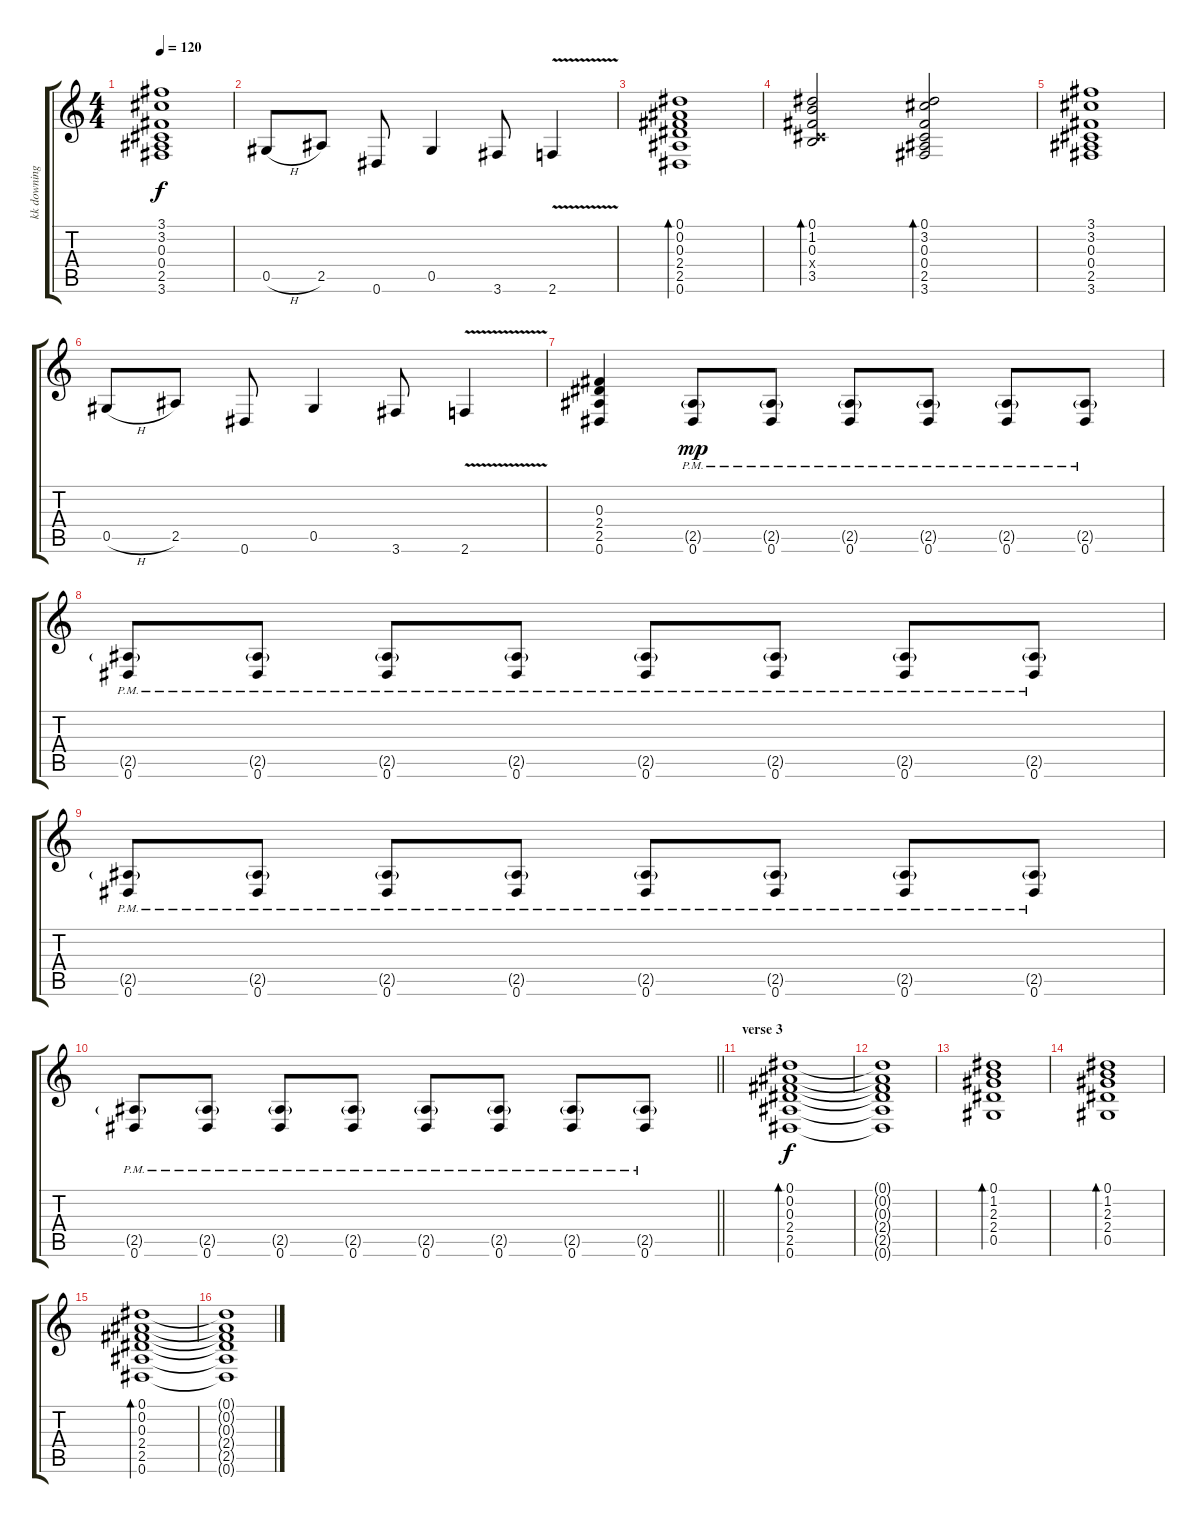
\track ("kk downing" "kk downing") {instrument acousticguitarsteel}
\staff {score tabs}
\tuning (Eb4 Bb3 Gb3 Db3 Ab2 Eb2) {hide}
\ts (4 4)
\tempo 120
\clef g2
\ks c
(3.1 3.2 0.3 0.4 2.5 3.6).1{dy f} |
0.5{h}.8 2.5.8 0.6.8 0.5.4 3.6.8 2.6{v}.4 |
(0.1 0.2 0.3 2.4 2.5 0.6).1{bd 120} |
(0.1 1.2 0.3 0.4{x} 3.5).2{bd 60} (0.1 3.2 0.3 0.4 2.5 3.6).2{bd 60} |
(3.1 3.2 0.3 0.4 2.5 3.6).1 |
0.5{h}.8 2.5.8 0.6.8 0.5.4 3.6.8 2.6{v}.4 |
(0.3 2.4 2.5 0.6).4 (2.5{g pm} 0.6{pm}).8{dy mp} (2.5{g pm} 0.6{pm}).8 (2.5{g pm} 0.6{pm}).8 (2.5{g pm} 0.6{pm}).8 (2.5{g pm} 0.6{pm}).8 (2.5{g pm} 0.6{pm}).8 |
(2.5{g pm} 0.6{pm}).8 (2.5{g pm} 0.6{pm}).8 (2.5{g pm} 0.6{pm}).8 (2.5{g pm} 0.6{pm}).8 (2.5{g pm} 0.6{pm}).8 (2.5{g pm} 0.6{pm}).8 (2.5{g pm} 0.6{pm}).8 (2.5{g pm} 0.6{pm}).8 |
(2.5{g pm} 0.6{pm}).8 (2.5{g pm} 0.6{pm}).8 (2.5{g pm} 0.6{pm}).8 (2.5{g pm} 0.6{pm}).8 (2.5{g pm} 0.6{pm}).8 (2.5{g pm} 0.6{pm}).8 (2.5{g pm} 0.6{pm}).8 (2.5{g pm} 0.6{pm}).8 |
\barLineRight lightlight
(2.5{g pm} 0.6{pm}).8 (2.5{g pm} 0.6{pm}).8 (2.5{g pm} 0.6{pm}).8 (2.5{g pm} 0.6{pm}).8 (2.5{g pm} 0.6{pm}).8 (2.5{g pm} 0.6{pm}).8 (2.5{g pm} 0.6{pm}).8 (2.5{g pm} 0.6{pm}).8 |
\section ("" "verse 3")
(0.1 0.2 0.3 2.4 2.5 0.6).1{bd 60 dy f} |
(0.1{t} 0.2{t} 0.3{t} 2.4{t} 2.5{t} 0.6{t}).1 |
(0.1 1.2 2.3 2.4 0.5).1{bd 120} |
(0.1 1.2 2.3 2.4 0.5).1{bd 120} |
(0.1 0.2 0.3 2.4 2.5 0.6).1{bd 120} |
(0.1{t} 0.2{t} 0.3{t} 2.4{t} 2.5{t} 0.6{t}).1
